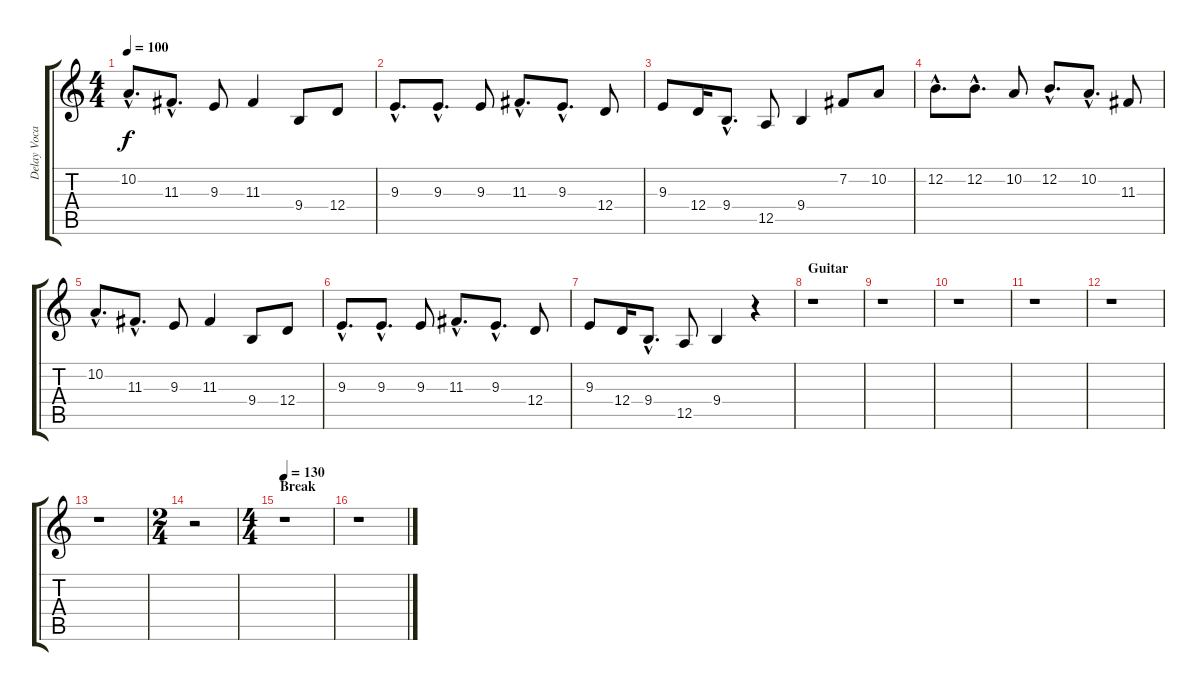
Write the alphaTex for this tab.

\track ("Delay Vocals" "Delay Voca") {instrument pad8sweep}
\staff {score tabs}
\tuning (E4 B3 G3 D3 A2 E2) {hide}
\ts (4 4)
\tempo 100
\clef g2
\ks c
10.2{hac}.8{d dy f} 11.3{hac}.8{d} 9.3.8 11.3.4 9.4.8 12.4.8 |
9.3{hac}.8{d} 9.3{hac}.8{d} 9.3.8 11.3{hac}.8{d} 9.3{hac}.8{d} 12.4.8 |
9.3.8 12.4.16 9.4{hac}.8{d} 12.5.8 9.4.4 7.2.8 10.2.8 |
12.2{hac}.8{d} 12.2{hac}.8{d} 10.2.8 12.2{hac}.8{d} 10.2{hac}.8{d} 11.3.8 |
10.2{hac}.8{d} 11.3{hac}.8{d} 9.3.8 11.3.4 9.4.8 12.4.8 |
9.3{hac}.8{d} 9.3{hac}.8{d} 9.3.8 11.3{hac}.8{d} 9.3{hac}.8{d} 12.4.8 |
9.3.8 12.4.16 9.4{hac}.8{d} 12.5.8 9.4.4 r.4 |
\section ("" "Guitar")
r.1 |
r.1 |
r.1 |
r.1 |
r.1 |
r.1 |
\ts (2 4)
r.2 |
\ts (4 4)
\section ("" "Break")
\tempo 130
r.1 |
r.1
